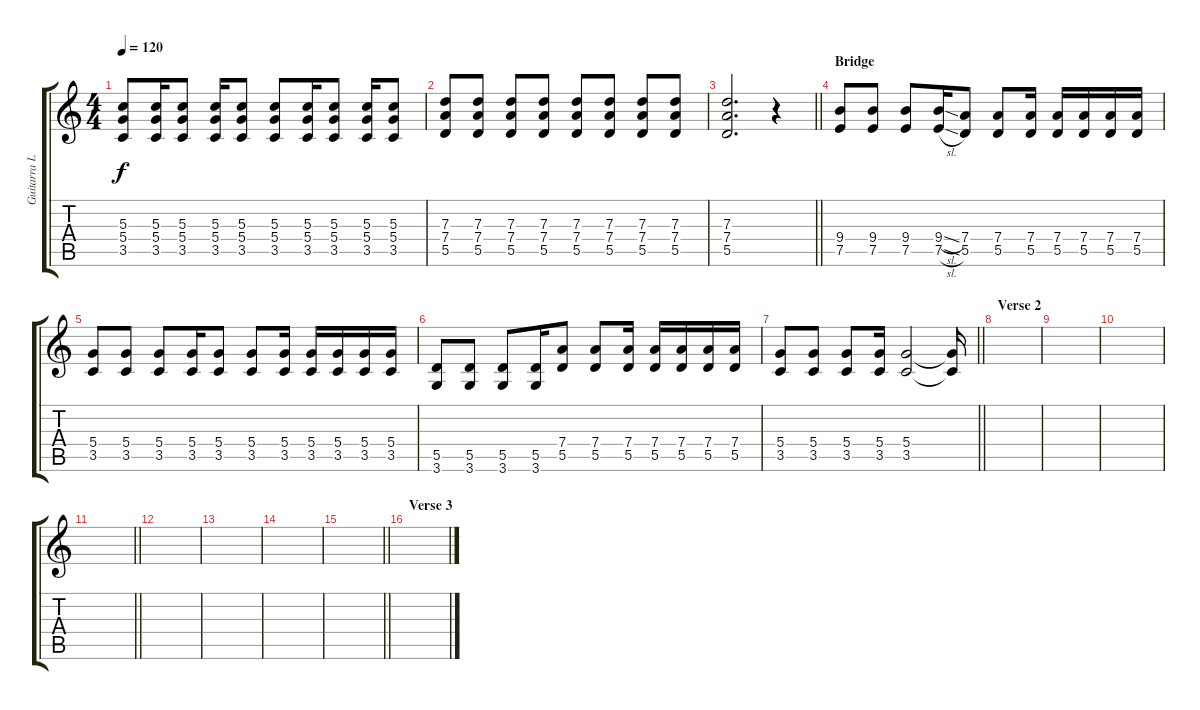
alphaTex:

\track ("Guitarra Lider" "Guitarra L") {instrument distortionguitar}
\staff {score tabs}
\tuning (E4 B3 G3 D3 A2 E2) {hide}
\ts (4 4)
\tempo 120
\clef g2
\ks c
(5.3 5.4 3.5).8{dy f} (5.3 5.4 3.5).16 (5.3 5.4 3.5).8 (5.3 5.4 3.5).16 (5.3 5.4 3.5).8 (5.3 5.4 3.5).8 (5.3 5.4 3.5).16 (5.3 5.4 3.5).8 (5.3 5.4 3.5).16 (5.3 5.4 3.5).8 |
(7.3 7.4 5.5).8 (7.3 7.4 5.5).8 (7.3 7.4 5.5).8 (7.3 7.4 5.5).8 (7.3 7.4 5.5).8 (7.3 7.4 5.5).8 (7.3 7.4 5.5).8 (7.3 7.4 5.5).8 |
\barLineRight lightlight
(7.3 7.4 5.5).2{d} r.4 |
\section ("" "Bridge")
(9.4 7.5).8 (9.4 7.5).8 (9.4 7.5).8 (9.4{sl} 7.5{sl}).16 (7.4 5.5).8 (7.4 5.5).8 (7.4 5.5).16 (7.4 5.5).16 (7.4 5.5).16 (7.4 5.5).16 (7.4 5.5).16 |
(5.4 3.5).8 (5.4 3.5).8 (5.4 3.5).8 (5.4 3.5).16 (5.4 3.5).8 (5.4 3.5).8 (5.4 3.5).16 (5.4 3.5).16 (5.4 3.5).16 (5.4 3.5).16 (5.4 3.5).16 |
(5.5 3.6).8 (5.5 3.6).8 (5.5 3.6).8 (5.5 3.6).16 (7.4 5.5).8 (7.4 5.5).8 (7.4 5.5).16 (7.4 5.5).16 (7.4 5.5).16 (7.4 5.5).16 (7.4 5.5).16 |
\barLineRight lightlight
(5.4 3.5).8 (5.4 3.5).8 (5.4 3.5).8 (5.4 3.5).16 (5.4 3.5).2 (5.4{t} 3.5{t}).16 |
\section ("" "Verse 2")
|
|
|
\barLineRight lightlight
|
|
|
|
\barLineRight lightlight
|
\section ("" "Verse 3")
